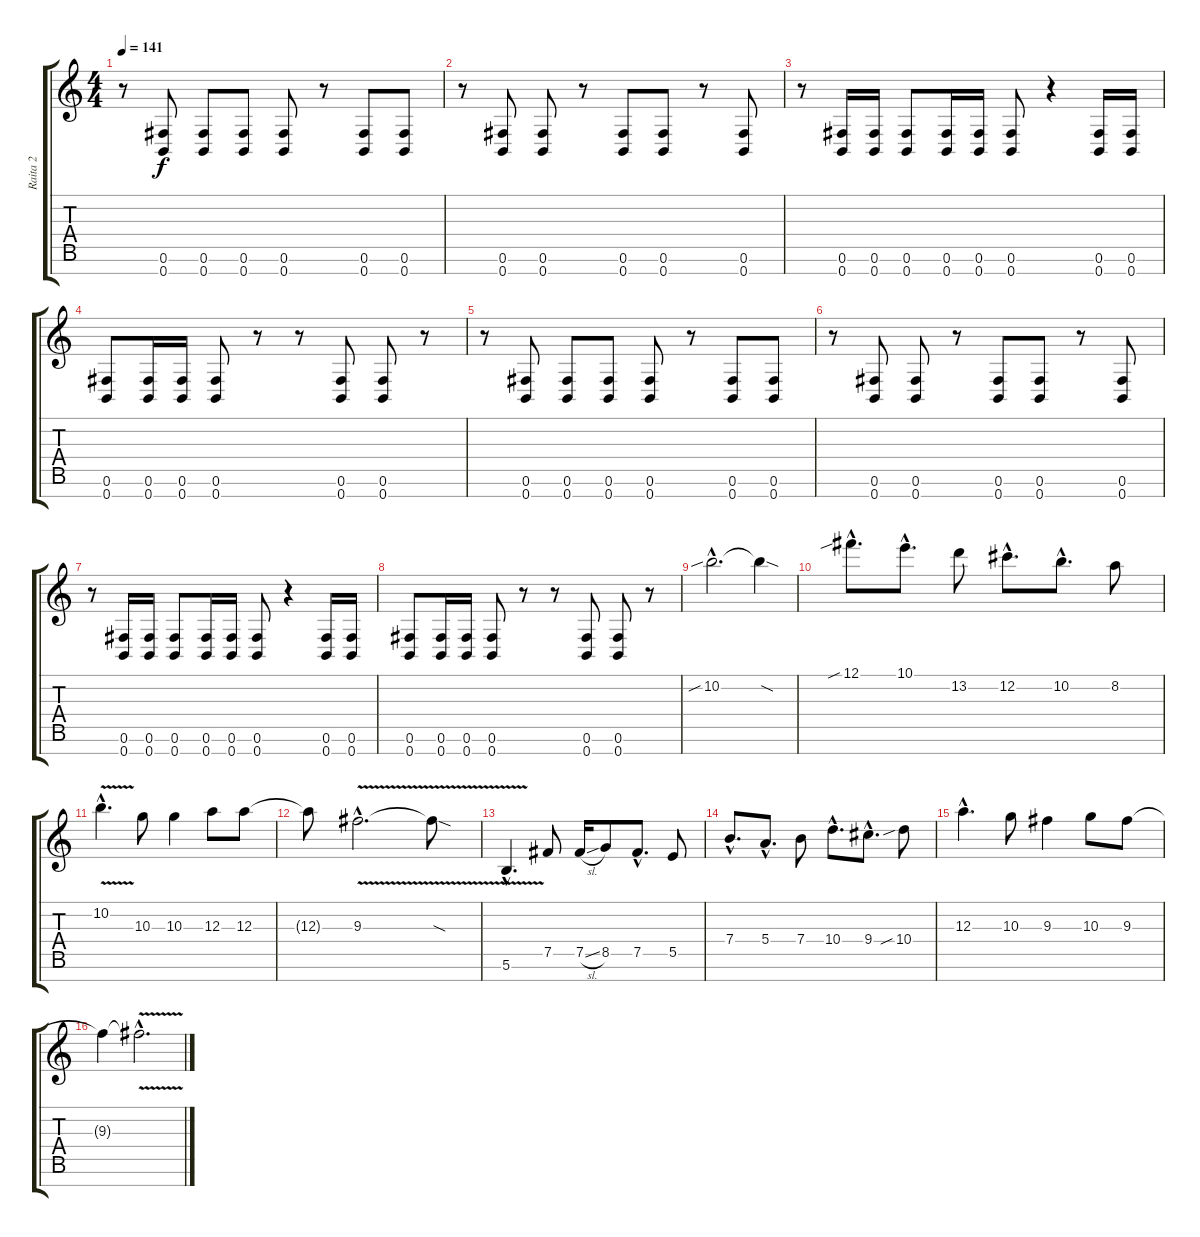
\track ("Raita 2" "Raita 2") {instrument distortionguitar}
\staff {score tabs}
\tuning (Gb4 Db4 A3 E3 B2 Gb2 B1) {hide}
\ts (4 4)
\tempo 141
\clef g2
\ks c
r.8{dy f} (0.6 0.7).8 (0.6 0.7).8 (0.6 0.7).8 (0.6 0.7).8 r.8 (0.6 0.7).8 (0.6 0.7).8 |
r.8 (0.6 0.7).8 (0.6 0.7).8 r.8 (0.6 0.7).8 (0.6 0.7).8 r.8 (0.6 0.7).8 |
r.8 (0.6 0.7).16 (0.6 0.7).16 (0.6 0.7).8 (0.6 0.7).16 (0.6 0.7).16 (0.6 0.7).8 r.4 (0.6 0.7).16 (0.6 0.7).16 |
(0.6 0.7).8 (0.6 0.7).16 (0.6 0.7).16 (0.6 0.7).8 r.8 r.8 (0.6 0.7).8 (0.6 0.7).8 r.8 |
r.8 (0.6 0.7).8 (0.6 0.7).8 (0.6 0.7).8 (0.6 0.7).8 r.8 (0.6 0.7).8 (0.6 0.7).8 |
r.8 (0.6 0.7).8 (0.6 0.7).8 r.8 (0.6 0.7).8 (0.6 0.7).8 r.8 (0.6 0.7).8 |
r.8 (0.6 0.7).16 (0.6 0.7).16 (0.6 0.7).8 (0.6 0.7).16 (0.6 0.7).16 (0.6 0.7).8 r.4 (0.6 0.7).16 (0.6 0.7).16 |
(0.6 0.7).8 (0.6 0.7).16 (0.6 0.7).16 (0.6 0.7).8 r.8 r.8 (0.6 0.7).8 (0.6 0.7).8 r.8 |
10.2{sib hac}.2{d balance 16 instrument overdrivenguitar} 10.2{sod t}.4 |
12.1{sib hac}.8{d} 10.1{hac}.8{d} 13.2.8 12.2{hac}.8{d} 10.2{hac}.8{d} 8.2.8 |
10.2{v hac}.4{d} 10.3.8 10.3.4 12.3.8 12.3.8 |
12.3{t}.8 9.3{v hac}.2{d} 9.3{sod t}.8 |
5.6{v hac}.4{d} 7.5.8 7.5{sl}.16 8.5.8 7.5{hac}.8{d} 5.5.8 |
7.4{hac}.8{d} 5.4{hac}.8{d} 7.4.8 10.4{hac}.8{d} 9.4{hac}.8{d} 10.4{sib}.8 |
12.3{hac}.4{d} 10.3.8 9.3.4 10.3.8 9.3.8 |
9.3{t}.4 9.3{v hac t}.2{d}
